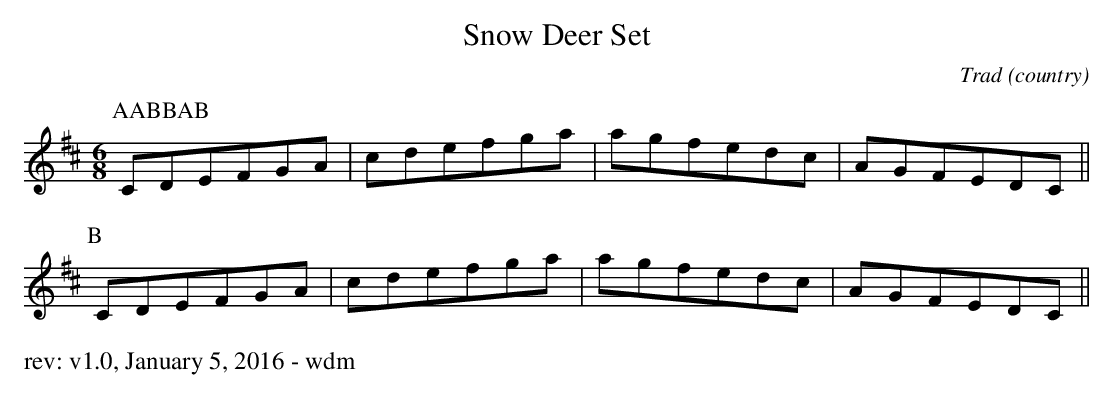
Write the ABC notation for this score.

X:1
T: Snow Deer Set
O: Trad (country)
M: 6/8
K: Dmaj
P: AABBAB
P:A
CDEFGA|cdefga|agfedc|AGFEDC||
P:B
CDEFGA|cdefga|agfedc|AGFEDC||
